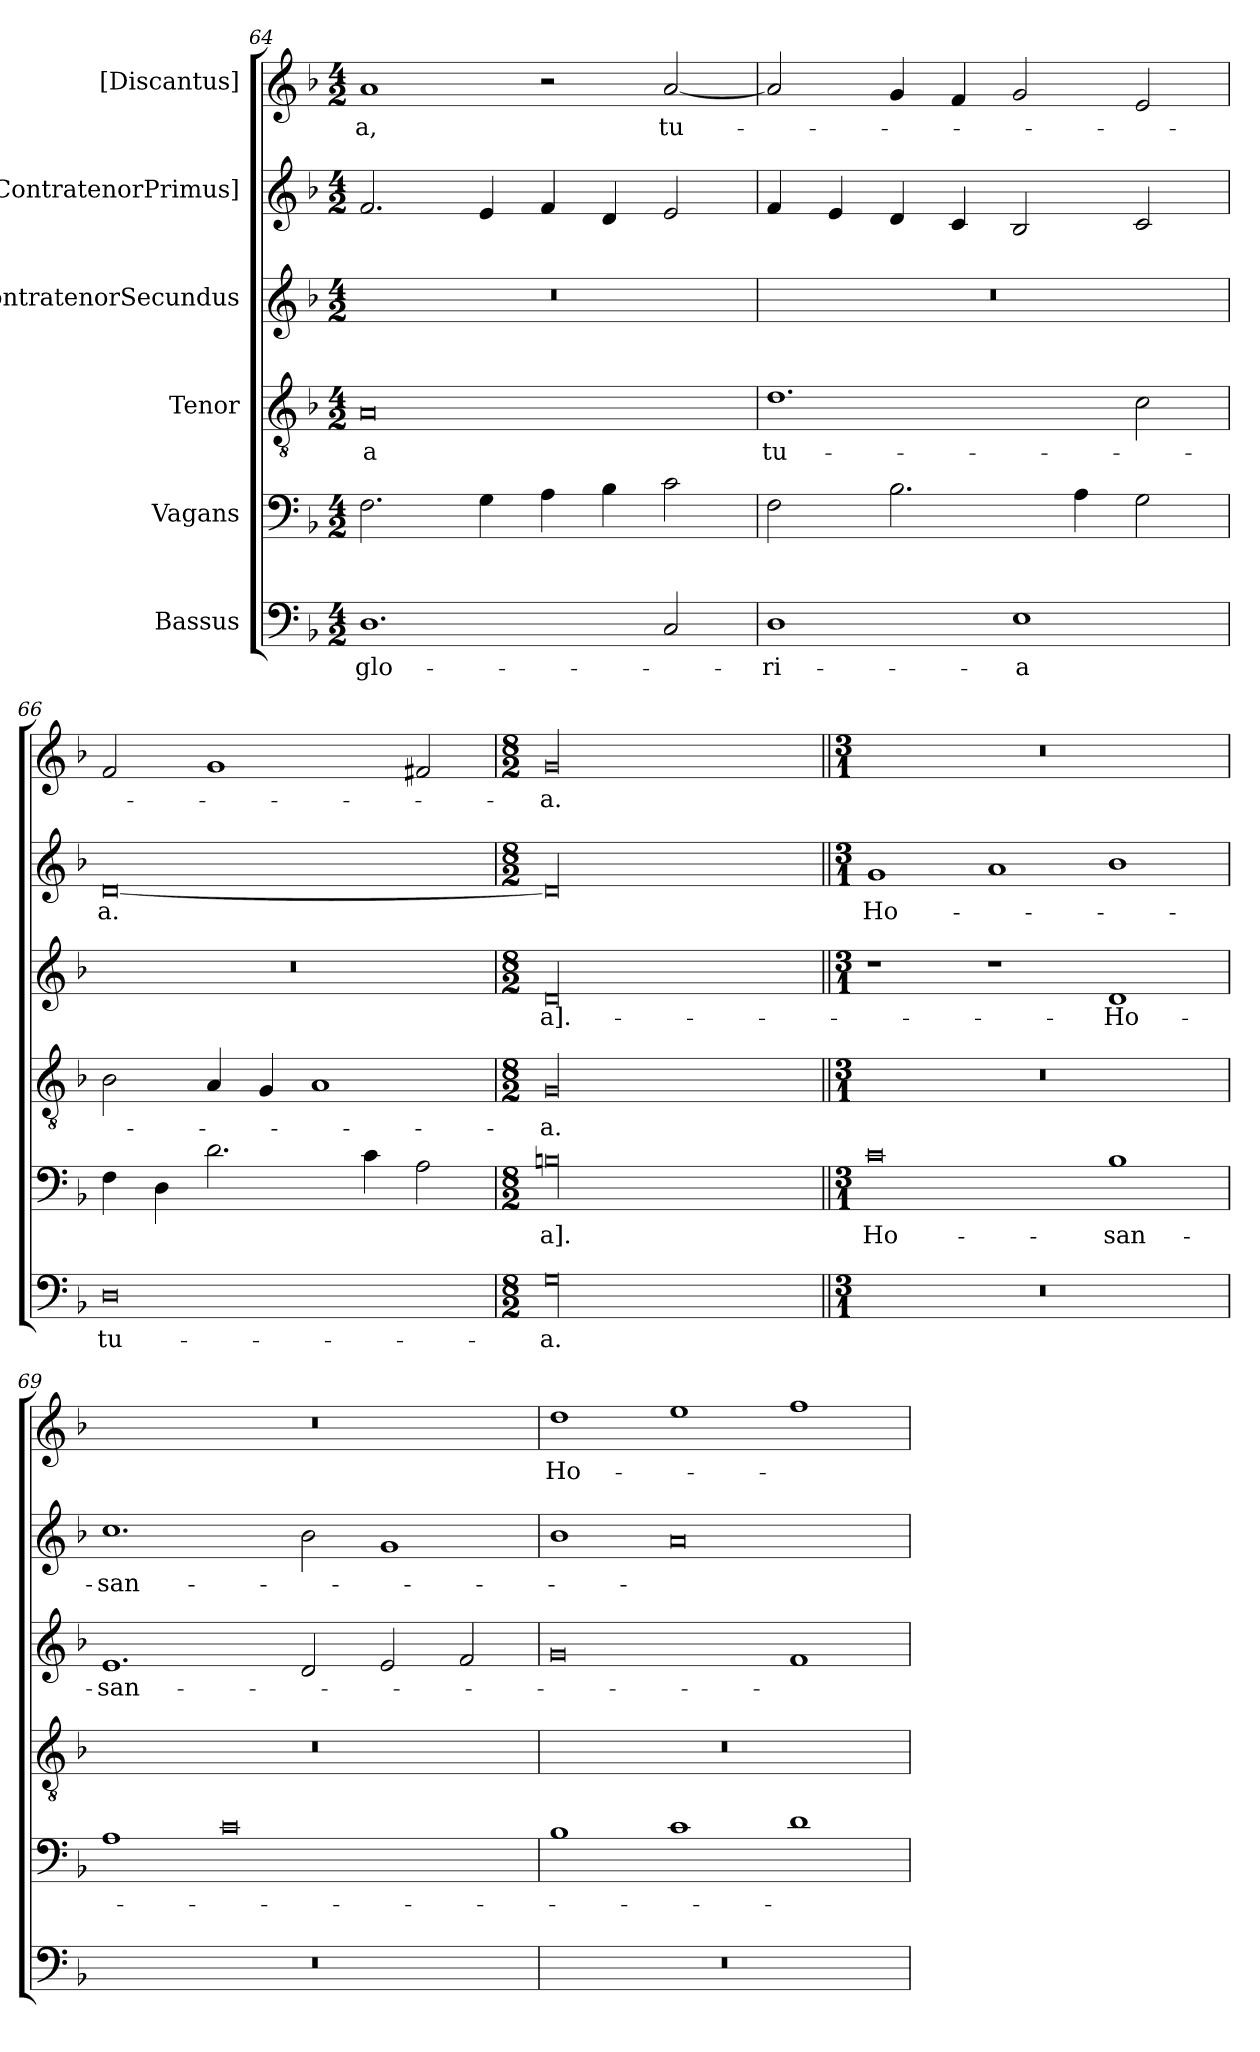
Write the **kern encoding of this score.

**kern	**text	**kern	**text	**kern	**text	**kern	**text	**kern	**text	**kern	**text
*part6	*part6	*part5	*part5	*part4	*part4	*part3	*part3	*part2	*part2	*part1	*part1
*staff6	*staff6	*staff5	*staff5	*staff4	*staff4	*staff3	*staff3	*staff2	*staff2	*staff1	*staff1
*I"Bassus	*	*I"Vagans	*	*I"Tenor	*	*I"ContratenorSecundus	*	*I"[ContratenorPrimus]	*	*I"[Discantus]	*
*clefF4	*	*clefF4	*	*clefGv2	*	*clefG2	*	*clefG2	*	*clefG2	*
*k[b-]	*	*k[b-]	*	*k[b-]	*	*k[b-]	*	*k[b-]	*	*k[b-]	*
*M4/2	*	*M4/2	*	*M4/2	*	*M4/2	*	*M4/2	*	*M4/2	*
=64	=64	=64	=64	=64	=64	=64	=64	=64	=64	=64	=64
1.D\	glo-	2.F\	.	0A/	-a	0r	.	2.f/	.	1a/	-a,
.	.	4G\	.	.	.	.	.	4e/	.	.	.
.	.	4A\	.	.	.	.	.	4f/	.	2r	.
.	.	4B-\	.	.	.	.	.	4d/	.	.	.
2C/	.	2c\	.	.	.	.	.	2e/	.	[2a/	tu-
=65	=65	=65	=65	=65	=65	=65	=65	=65	=65	=65	=65
1D\	-ri-	2F\	.	1.d\	tu-	0r	.	4f/	.	2a/]	.
.	.	.	.	.	.	.	.	4e/	.	.	.
.	.	2.B-\	.	.	.	.	.	4d/	.	4g/	.
.	.	.	.	.	.	.	.	4c/	.	4f/	.
1E\	-a	.	.	.	.	.	.	2B-/	.	2g/	.
.	.	4A\	.	.	.	.	.	.	.	.	.
.	.	2G\	.	2c\	.	.	.	2c/	.	2e/	.
=66	=66	=66	=66	=66	=66	=66	=66	=66	=66	=66	=66
0D\	tu-	4F\	.	2B-\	.	0r	.	[0d/	-a.	2f/	.
.	.	4D\	.	.	.	.	.	.	.	.	.
.	.	2.d\	.	4A/	.	.	.	.	.	1g/	.
.	.	.	.	4G/	.	.	.	.	.	.	.
.	.	.	.	1A/	.	.	.	.	.	.	.
.	.	4c\	.	.	.	.	.	.	.	.	.
.	.	2A\	.	.	.	.	.	.	.	2f#X/	.
=67	=67	=67	=67	=67	=67	=67	=67	=67	=67	=67	=67
*M8/2	*	*M8/2	*	*M8/2	*	*M8/2	*	*M8/2	*	*M8/2	*
00G\	-a.	00Bn\	-a].	00G/	-a.	00d/	a].-	00d/]	.	00g/	-a.
=68||	=68||	=68||	=68||	=68||	=68||	=68||	=68||	=68||	=68||	=68||	=68||
*M3/1	*	*M3/1	*	*M3/1	*	*M3/1	*	*M3/1	*	*M3/1	*
0.r	.	0c\	Ho-	0.r	.	1r	.	1g/	Ho-	0.r	.
.	.	.	.	.	.	1r	.	1a/	.	.	.
.	.	1B-\	-san-	.	.	1d/	Ho-	1b-\	.	.	.
=69	=69	=69	=69	=69	=69	=69	=69	=69	=69	=69	=69
0.r	.	1A\	.	0.r	.	1.e/	-san-	1.cc\	-san-	0.r	.
.	.	0c\	.	.	.	.	.	.	.	.	.
.	.	.	.	.	.	2d/	.	2b-\	.	.	.
.	.	.	.	.	.	2e/	.	1g/	.	.	.
.	.	.	.	.	.	2f/	.	.	.	.	.
=70	=70	=70	=70	=70	=70	=70	=70	=70	=70	=70	=70
0.r	.	1B-\	.	0.r	.	0g/	.	1b-\	.	1dd\	Ho-
.	.	1c\	.	.	.	.	.	0a/	.	1ee\	.
.	.	1d\	.	.	.	1f/	.	.	.	1ff\	.
=	=	=	=	=	=	=	=	=	=	=	=
*-	*-	*-	*-	*-	*-	*-	*-	*-	*-	*-	*-
